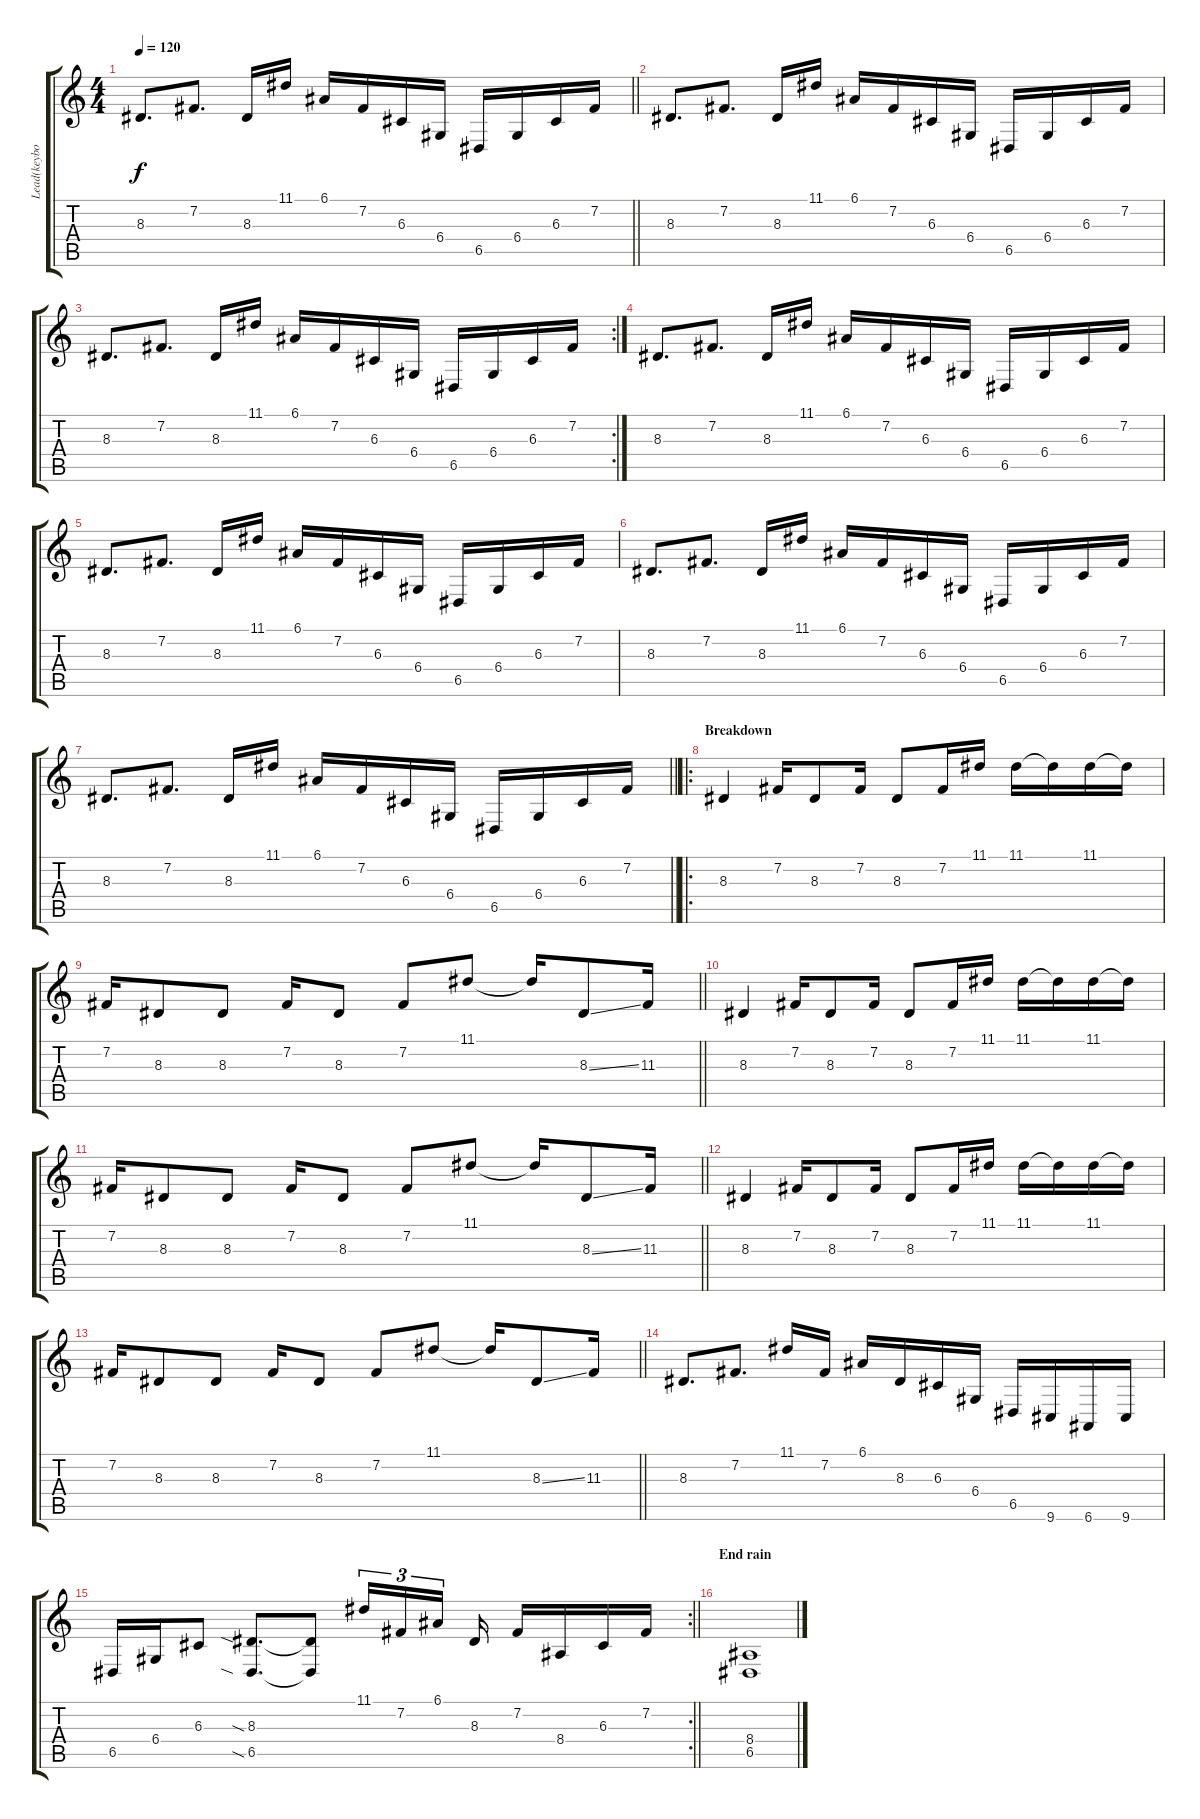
\track ("Lead(keyboard)" "Lead(keybo") {instrument churchorgan}
\staff {score tabs}
\tuning (E4 B3 G3 D3 A2 E2) {hide}
\ts (4 4)
\tempo 120
\clef g2
\barLineRight lightlight
\ks c
8.3.8{d dy f} 7.2.8{d} 8.3.16 11.1.16 6.1.16 7.2.16 6.3.16 6.4.16 6.5.16 6.4.16 6.3.16 7.2.16 |
8.3.8{d} 7.2.8{d} 8.3.16 11.1.16 6.1.16 7.2.16 6.3.16 6.4.16 6.5.16 6.4.16 6.3.16 7.2.16 |
\rc 2
8.3.8{d} 7.2.8{d} 8.3.16 11.1.16 6.1.16 7.2.16 6.3.16 6.4.16 6.5.16 6.4.16 6.3.16 7.2.16 |
8.3.8{d} 7.2.8{d} 8.3.16 11.1.16 6.1.16 7.2.16 6.3.16 6.4.16 6.5.16 6.4.16 6.3.16 7.2.16 |
8.3.8{d} 7.2.8{d} 8.3.16 11.1.16 6.1.16 7.2.16 6.3.16 6.4.16 6.5.16 6.4.16 6.3.16 7.2.16 |
8.3.8{d} 7.2.8{d} 8.3.16 11.1.16 6.1.16 7.2.16 6.3.16 6.4.16 6.5.16 6.4.16 6.3.16 7.2.16 |
\barLineRight lightlight
8.3.8{d} 7.2.8{d} 8.3.16 11.1.16 6.1.16 7.2.16 6.3.16 6.4.16 6.5.16 6.4.16 6.3.16 7.2.16 |
\ro
\section ("" "Breakdown")
8.3.4 7.2.16 8.3.8 7.2.16 8.3.8 7.2.16 11.1.16 11.1.16 11.1{t}.16 11.1.16 11.1{t}.16 |
\barLineRight lightlight
7.2.16 8.3.8 8.3.8 7.2.16 8.3.8 7.2.8 11.1.8 11.1{t}.16 8.3{ss}.8 11.3.16 |
8.3.4 7.2.16 8.3.8 7.2.16 8.3.8 7.2.16 11.1.16 11.1.16 11.1{t}.16 11.1.16 11.1{t}.16 |
\barLineRight lightlight
7.2.16 8.3.8 8.3.8 7.2.16 8.3.8 7.2.8 11.1.8 11.1{t}.16 8.3{ss}.8 11.3.16 |
8.3.4 7.2.16 8.3.8 7.2.16 8.3.8 7.2.16 11.1.16 11.1.16 11.1{t}.16 11.1.16 11.1{t}.16 |
\barLineRight lightlight
7.2.16 8.3.8 8.3.8 7.2.16 8.3.8 7.2.8 11.1.8 11.1{t}.16 8.3{ss}.8 11.3.16 |
8.3.8{d} 7.2.8{d} 11.1.16 7.2.16 6.1.16 8.3.16 6.3.16 6.4.16 6.5.16 9.6.16 6.6.16 9.6.16 |
\rc 2
\barLineRight lightlight
6.5.16 6.4.16 6.3.8 (8.3{sia} 6.5{sia}).8{d} (8.3{t} 6.5{t}).8 11.1.16{tu (3 2)} 7.2.16{tu (3 2)} 6.1.16{tu (3 2) beam splitsecondary} 8.3.16 7.2.16 8.4.16 6.3.16 7.2.16 |
\section ("" "End rain")
(8.4 6.5).1{volume 8}
